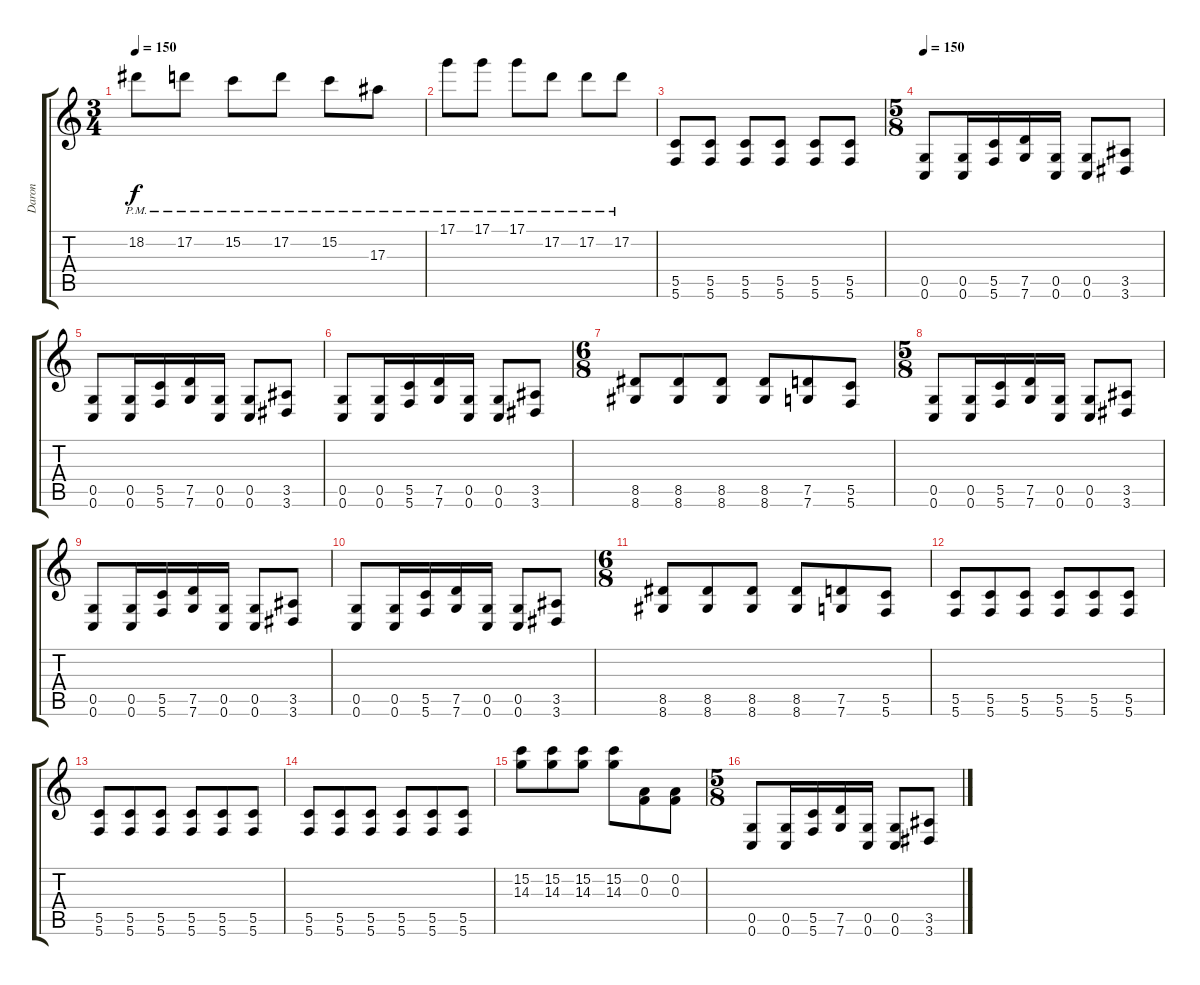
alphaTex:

\track ("Daron" "Daron") {instrument overdrivenguitar}
\staff {score tabs}
\tuning (D4 A3 F3 C3 G2 C2) {hide}
\ts (3 4)
\tempo 150
\clef g2
\ks c
18.2{pm}.8{dy f} 17.2{pm}.8 15.2{pm}.8 17.2{pm}.8 15.2{pm}.8 17.3{pm}.8 |
17.1{pm}.8 17.1{pm}.8 17.1{pm}.8 17.2{pm}.8 17.2{pm}.8 17.2{pm}.8 |
(5.5 5.6).8{volume 13} (5.5 5.6).8 (5.5 5.6).8 (5.5 5.6).8 (5.5 5.6).8 (5.5 5.6).8 |
\ts (5 8)
\tempo 150
(0.5 0.6).8 (0.5 0.6).16 (5.5 5.6).16 (7.5 7.6).16 (0.5 0.6).16 (0.5 0.6).8 (3.5 3.6).8 |
(0.5 0.6).8 (0.5 0.6).16 (5.5 5.6).16 (7.5 7.6).16 (0.5 0.6).16 (0.5 0.6).8 (3.5 3.6).8 |
(0.5 0.6).8 (0.5 0.6).16 (5.5 5.6).16 (7.5 7.6).16 (0.5 0.6).16 (0.5 0.6).8 (3.5 3.6).8 |
\ts (6 8)
(8.5 8.6).8 (8.5 8.6).8 (8.5 8.6).8 (8.5 8.6).8 (7.5 7.6).8 (5.5 5.6).8 |
\ts (5 8)
(0.5 0.6).8 (0.5 0.6).16 (5.5 5.6).16 (7.5 7.6).16 (0.5 0.6).16 (0.5 0.6).8 (3.5 3.6).8 |
(0.5 0.6).8 (0.5 0.6).16 (5.5 5.6).16 (7.5 7.6).16 (0.5 0.6).16 (0.5 0.6).8 (3.5 3.6).8 |
(0.5 0.6).8 (0.5 0.6).16 (5.5 5.6).16 (7.5 7.6).16 (0.5 0.6).16 (0.5 0.6).8 (3.5 3.6).8 |
\ts (6 8)
(8.5 8.6).8 (8.5 8.6).8 (8.5 8.6).8 (8.5 8.6).8 (7.5 7.6).8 (5.5 5.6).8 |
(5.5 5.6).8 (5.5 5.6).8 (5.5 5.6).8 (5.5 5.6).8 (5.5 5.6).8 (5.5 5.6).8 |
(5.5 5.6).8 (5.5 5.6).8 (5.5 5.6).8 (5.5 5.6).8 (5.5 5.6).8 (5.5 5.6).8 |
(5.5 5.6).8 (5.5 5.6).8 (5.5 5.6).8 (5.5 5.6).8 (5.5 5.6).8 (5.5 5.6).8 |
(15.2 14.3).8 (15.2 14.3).8 (15.2 14.3).8 (15.2 14.3).8 (0.2 0.3).8 (0.2 0.3).8 |
\ts (5 8)
(0.5 0.6).8 (0.5 0.6).16 (5.5 5.6).16 (7.5 7.6).16 (0.5 0.6).16 (0.5 0.6).8 (3.5 3.6).8
